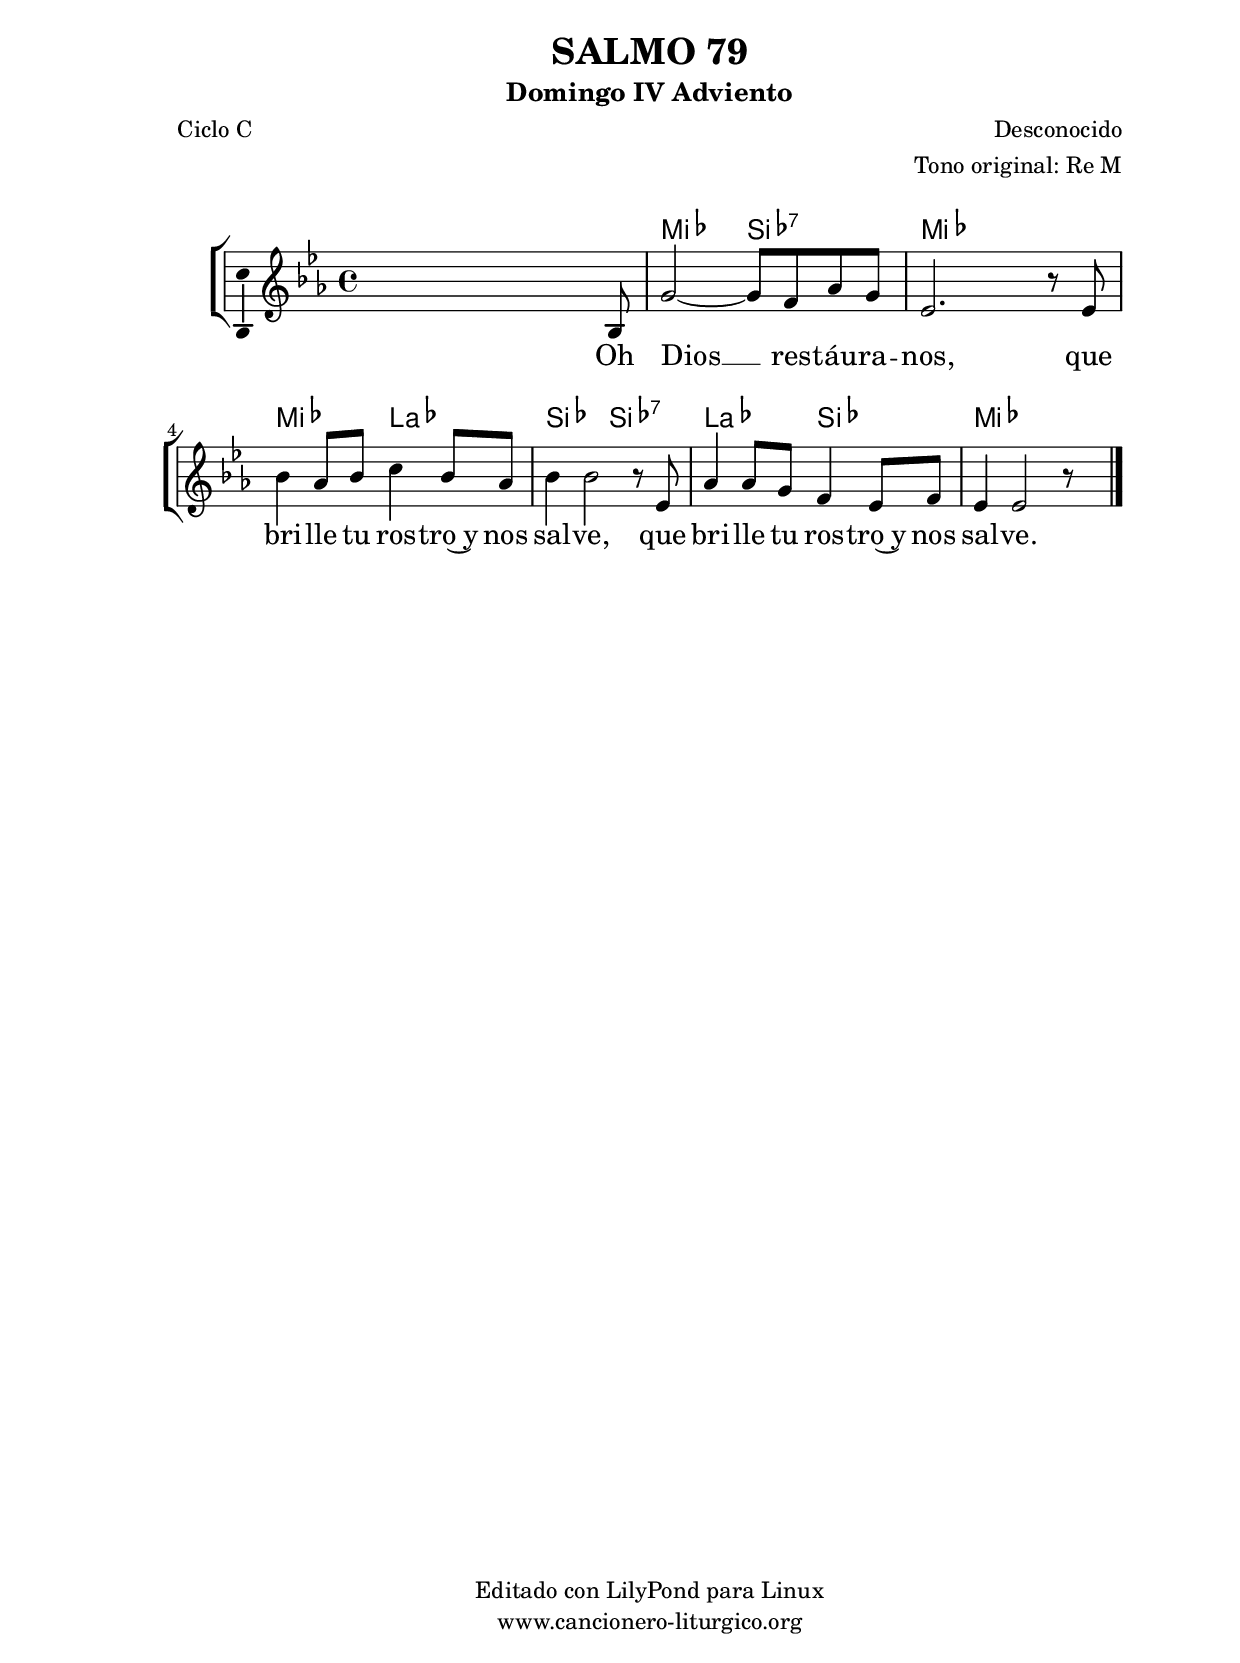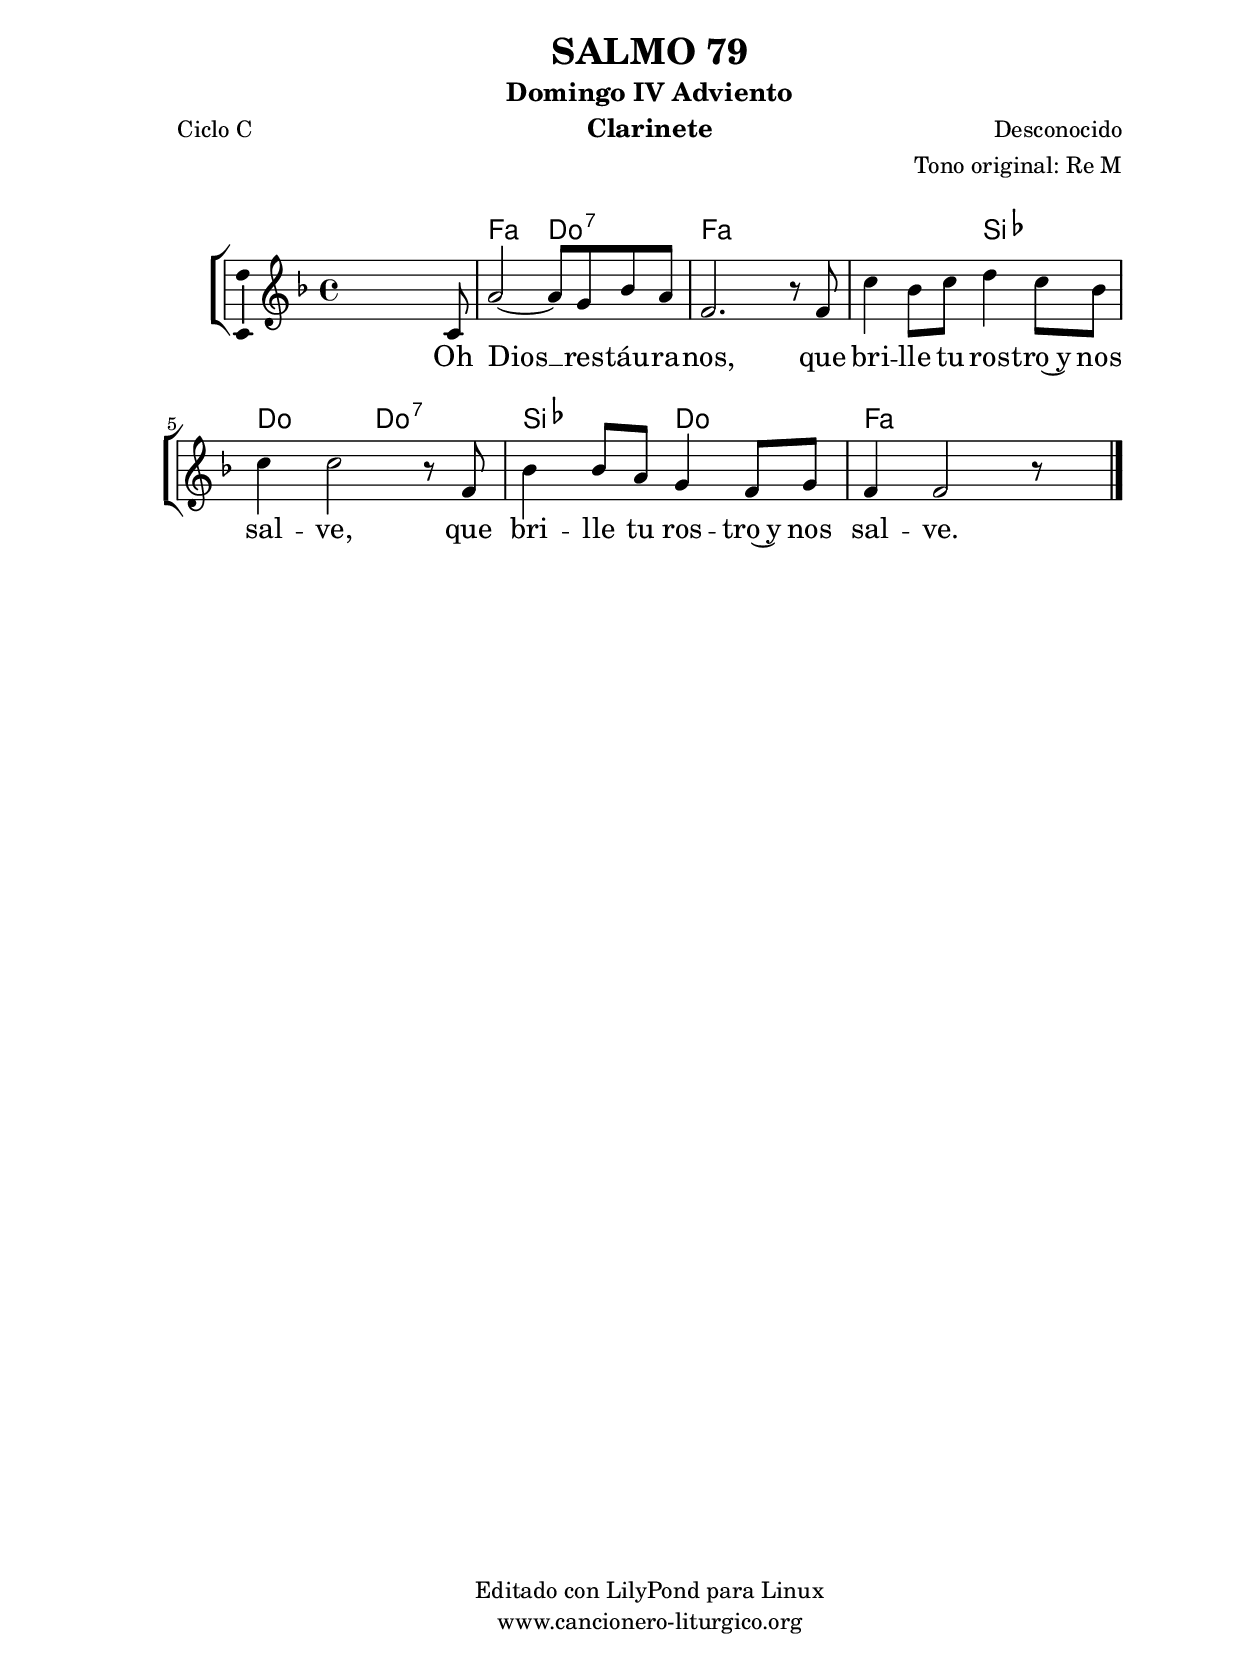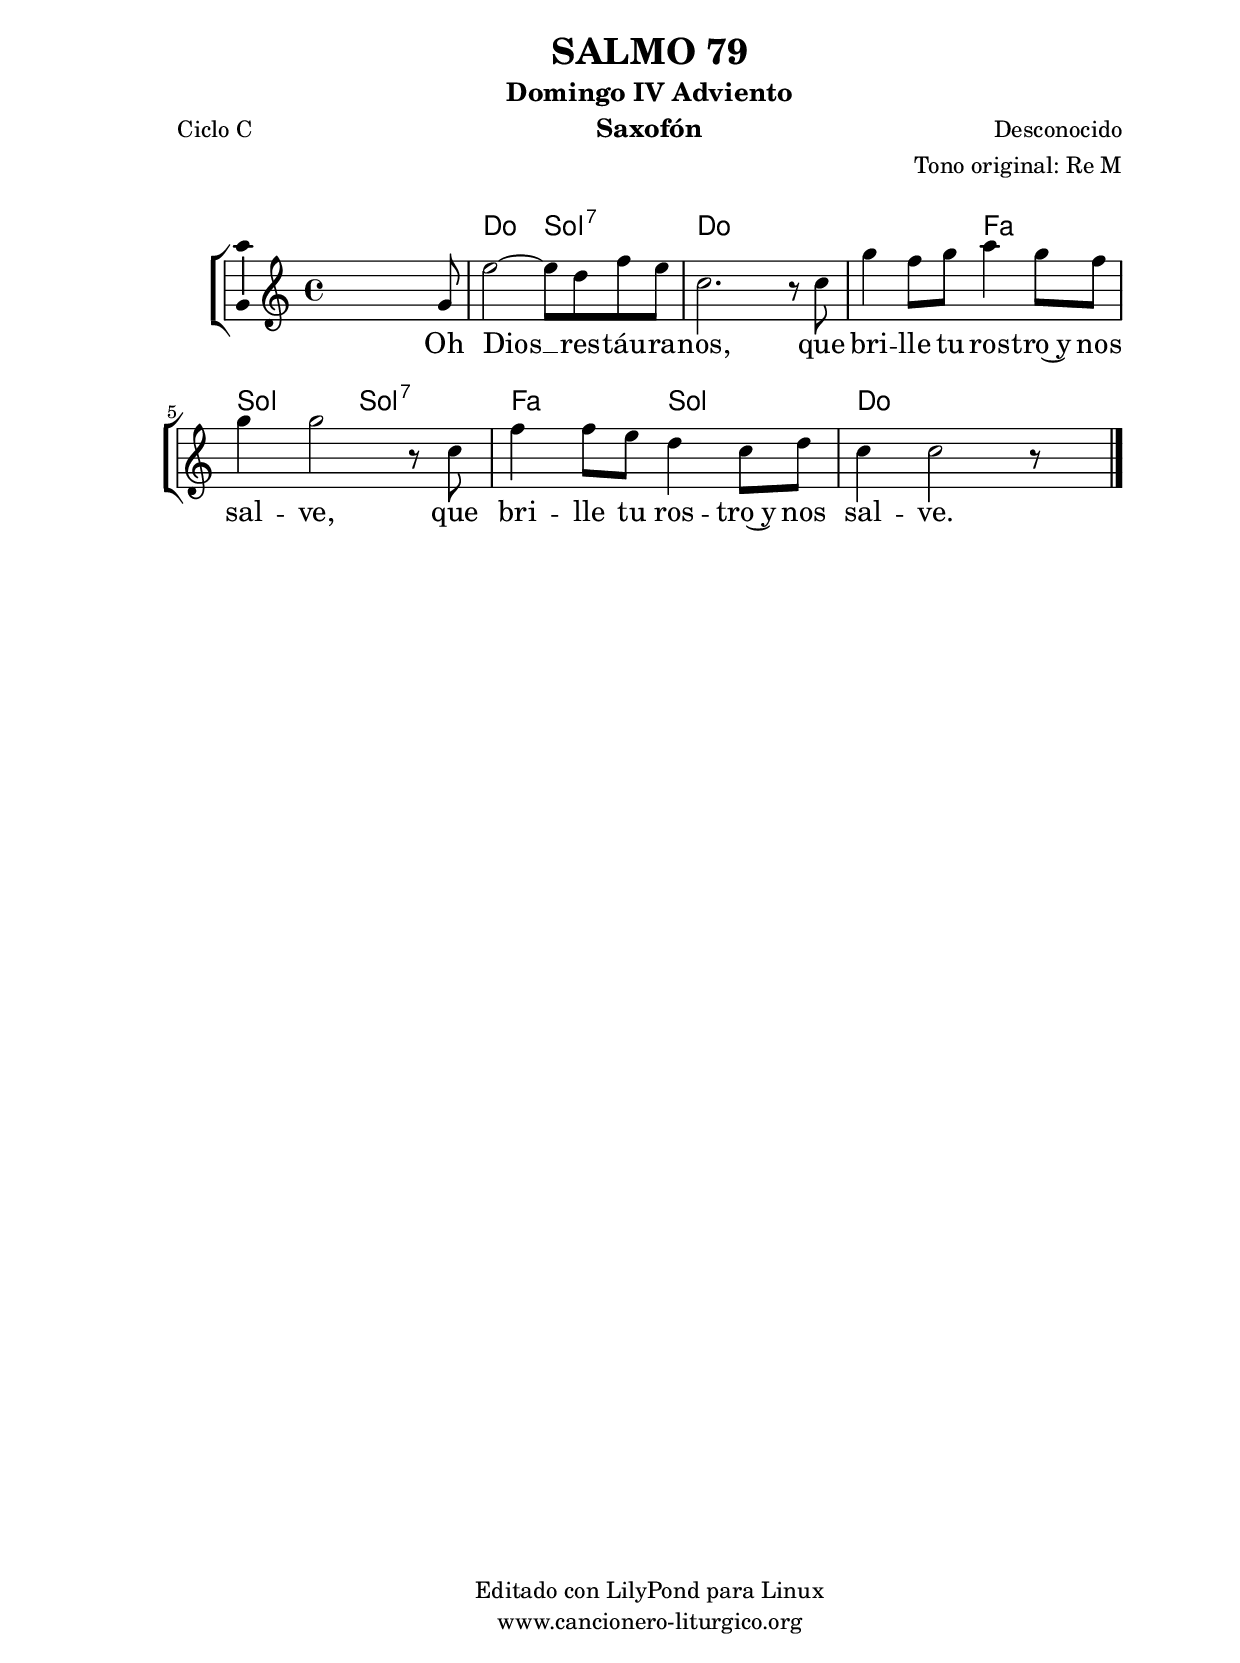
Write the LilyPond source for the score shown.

%
%para convertir .midi en .wav:
%timidity filename.midi -Ow -o finename.wav
%
%
%Para convertir de .wav a .mp3:
%lame -h -m j filename.wav
%
%
%para escuchar el midi:
%timidity nombrefichero.midi
%


%versión de lilypond para la que se ha escrito esta partitura:
\version "2.16.0"

	%Tamaño papel
	#(set-default-paper-size "a4")
	%Tamaño partitura
	#(set-global-staff-size 20)
	%No responde al pulsar sobre una nota
	#(ly:set-option 'point-and-click #f)

%parámetros del encabezamiento:
\header {
	title = "SALMO 79"
	subtitle = "Domingo IV Adviento"
	composer = "Desconocido"
	poet = "Ciclo C"
	meter = ""
	arranger = "Tono original: Re M"
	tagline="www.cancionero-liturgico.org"
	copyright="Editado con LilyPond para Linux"
	}

%parámetros asociados al papel:
\paper  {
	oddHeaderMarkup = \markup {\fill-line { \on-the-fly #not-first-page \fromproperty #'header:title \on-the-fly #not-first-page \fromproperty #'header:composer }}
	evenHeaderMarkup = \markup {\fill-line { \fromproperty #'header:composer \fromproperty #'header:title }}
	#(set-paper-size "a4")
	print-page-number = ##f
	first-page-number = 1
	print-first-page-number = ##f
%	head-separation = 3.0 \cm
	top-margin = 2.0 \cm
	bottom-margin = 0.5\cm
%%%	bottom-margin = -1.0\cm
	left-margin = 3.0 \cm
	line-width = 16.0 \cm 
	indent = 8\mm
	interscoreline = 2.\mm
	between-system-space = 15\mm
%	para que las partituras no llenen la hoja:
	ragged-bottom = ##t
%	idem para la última hoja:
	ragged-last-bottom = ##f
%	para que las partituras llenen el ancho del papel:
	ragged-last = ##f
	after-title-space = 2.5 \cm
%page-count=1
%system-count=1

	%Flexible Vertical Spacing
%	markup-markup-spacing =
%	#'((basic-distance . 15) (minimum-distance . 15) (padding . 3))
	markup-system-spacing =
	#'((basic-distance . 15) (minimum-distance . 15) (padding . 3))
	system-system-spacing =
	#'((basic-distance . 15) (minimum-distance . 15) (padding . 3))
	score-system-spacing =
	#'((basic-distance . 15) (minimum-distance . 15) (padding . 5))
%	top-system-spacing = % header
%	#'((basic-distance . 8) (minimum-distance . 0) (padding . 3))
%	top-markup-spacing =
%	#'((basic-distance . 20) (minimum-distance . 20) (padding . 3))
	last-bottom-spacing = % footer
	#'((basic-distance . 5) (minimum-distance . 5) (padding . 3))
%	score-markup-spacing =
%	#'((basic-distance . 16) (minimum-distance . 13) (padding . 3))

	}


%parámetros que afectan a toda la partitura:
global =  {
	%clave de sol (G):
	\clef G
	%armadura:
	\transpose d ees
	\key d \major
	\tempo 4=80
	\set Score.tempoHideNote = ##t
	}


acordes = {
	\italianChords
	\chordmode {
	\transpose d ees
{

s1 d2 a:7 d s d g a a:7 g a d s

	}
	}
}


melodia = 
	\transpose d ees
{
	\relative c'{
\time 4/4

s2 s4 s8 a8
fis'2~fis8 e g fis
d2. r8 d8
a'4 g8 a b4 a8 g
a4 a2 r8 d,8
g4 g8 fis e4 d8 e
d4 d2 r8 s8

	\bar "|."
	}
	}


texto = \lyricmode {
Oh Dios __ res -- táu -- ra -- nos,
que bri -- lle tu ros -- tro~y nos sal -- ve,
que bri -- lle tu ros -- tro~y nos sal -- ve.
	}


acordesStaff = \context ChordNames = acordesStaff <<
	\set chordChanges = ##t
	\acordes
	>>


vozStaff = \context Voice = vozStaff
\with {\consists "Ambitus_engraver"}
<<
%	\set Staff.instrumentName = ""
%	\set Staff.shortInstrumentName = ""
%	\set Staff.midiInstrument = #"clarinet"
%	\set Staff.midiInstrument = #"cello"
%	\set Staff.midiInstrument = #"flute"
	\set Staff.midiInstrument = #"electric guitar (jazz)"
%	\set Staff.midiInstrument = #"english horn"
%	\set Staff.midiInstrument = #"violin"
%	\set Staff.midiInstrument = #"glockenspiel"
	\set Staff.midiMinimumVolume = #0.7
	\set Staff.midiMaximumVolume = #0.9
	\global
	\melodia
	>>


textoStaff = \context Lyrics = textoStaff <<
	\lyricsto vozStaff \texto
	>>

\book {
	\score {
		\context ChoirStaff {
			\override StaffGroup.SystemStartBracket #'collapse-height = #1
			\override Score.SystemStartBar #'collapse-height = #1
			<<
			\acordesStaff
			\vozStaff
			\textoStaff
			>>
			}
		\layout {
	    		\context {
				\Lyrics
				\override LyricText #'font-size = #2
				}
	   		 \context {
				\Score
				%fontSize = #3
				\override StaffSymbol #'staff-space = #(magstep +3)
				%\override Beam #'thickness = #0.55
				%\override SpacingSpanner #'spacing-increment = #1.0
				%\override Slur #'height-limit = #1.5
				}
			}
		}
	\score {
		\unfoldRepeats
		\context ChoirStaff {
			<<
			\acordesStaff
			\vozStaff
			>>
			}
		\midi {
	  		\context {
	  			\Score
				tempoWholesPerMinute = #(ly:make-moment 70 4)
				}
			}
		}
	}

%Partitura para clarinete
#(define output-suffix "C")
\book {
	\header{
		instrument = "Clarinete"
		}
	\score {
		\context ChoirStaff {
			\override StaffGroup.SystemStartBracket #'collapse-height = #1
			\override Score.SystemStartBar #'collapse-height = #1
\transpose c d
			<<
			\acordesStaff
			\vozStaff
			\textoStaff
			>>
			}
		\layout {
	    		\context {
				\Lyrics
				\override LyricText #'font-size = #2
				}
	   		 \context {
				\Score
				%fontSize = #3
				\override StaffSymbol #'staff-space = #(magstep +3)
				%\override Beam #'thickness = #0.55
				%\override SpacingSpanner #'spacing-increment = #1.0
				%\override Slur #'height-limit = #1.5
				}
			}
		}
	}

%Partitura para saxofón
#(define output-suffix "S")
\book {
	\header{
		instrument = "Saxofón"
		}
	\score {
		\context ChoirStaff {
			\override StaffGroup.SystemStartBracket #'collapse-height = #1
			\override Score.SystemStartBar #'collapse-height = #1
\transpose c a
			<<
			\acordesStaff
			\vozStaff
			\textoStaff
			>>
			}
		\layout {
	    		\context {
				\Lyrics
				\override LyricText #'font-size = #2
				}
	   		 \context {
				\Score
				%fontSize = #3
				\override StaffSymbol #'staff-space = #(magstep +3)
				%\override Beam #'thickness = #0.55
				%\override SpacingSpanner #'spacing-increment = #1.0
				%\override Slur #'height-limit = #1.5
				}
			}
		}
	}

